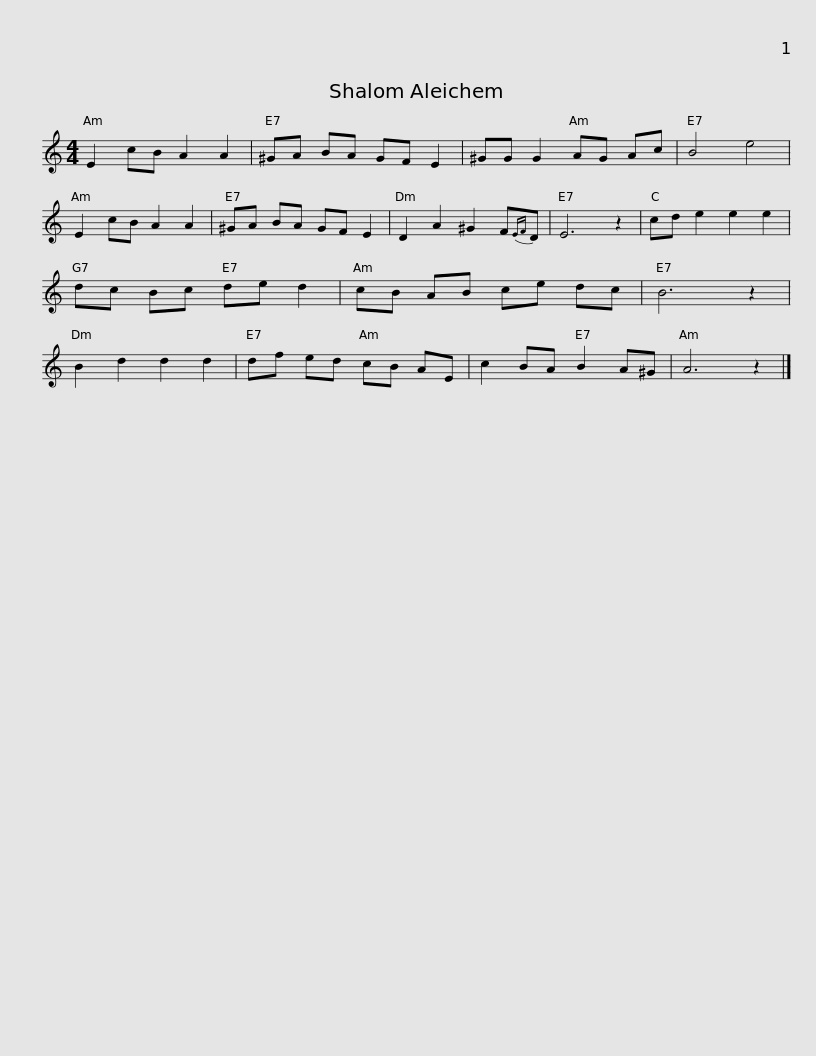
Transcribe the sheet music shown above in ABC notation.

X:1
L:1/8
M:4/4
I:linebreak $
K:C
V:1 treble
V:1
 E2 cB A2 A2 | ^GA BA GF E2 | ^GG G2 AG Ac | B4 e4 | E2 cB A2 A2 | %5
 ^GA BA GF E2 | D2 A2 ^G2 F{EF}D | E6 z2 |$ cd e2 e2 e2 | dc Bc de d2 | %10
 cB AB ce dc | B6 z2 | B2 d2 d2 d2 | df ed cB AE | c2 BA B2 A^G | %15
 A6 z2 |] %16
